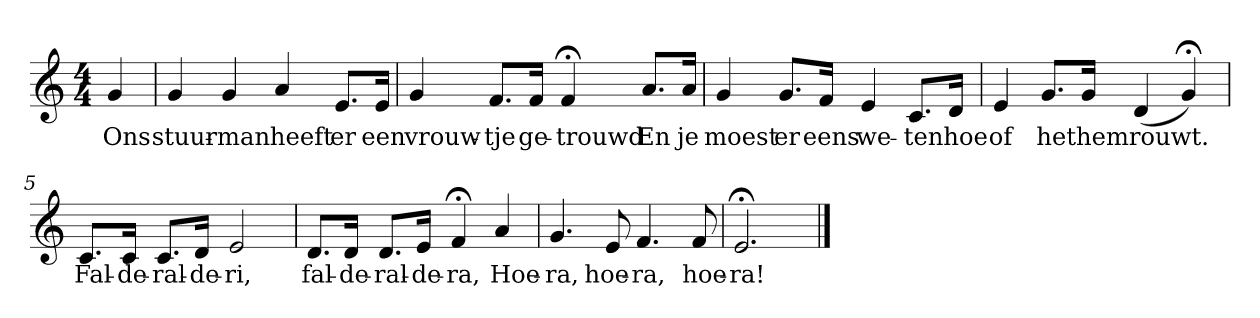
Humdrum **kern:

**kern	**text
*part1	*part1
*staff1	*staff1
*k[]	*
*C:	*
*M4/4	*
*MM120	*
=	=
4g	Ons
=1	=1
4g	stuur-
4g	-man
4a	heeft
8.eL	er
16eJk	een
=2	=2
4g	vrouw-
8.fL	-tje
16fJk	ge-
4f;<	-trouwd
8.aL	En
16aJk	je
=3	=3
4g	moest
8.gL	er
16fJk	eens
4e	we-
8.cL	-ten
16dJk	hoe
=4	=4
4e	of
8.gL	het
16gJk	hem
(4d	rouwt.
4g;<)	.
=5	=5
8.cL	Fal-
16cJk	-de-
8.cL	-ral-
16dJk	-de-
2e	-ri,
=6	=6
8.dL	fal-
16dJk	-de-
8.dL	-ral-
16eJk	-de-
4f;<	-ra,
4a	Hoe-
=7	=7
4.g	-ra,
8e	hoe-
4.f	-ra,
8f	hoe-
=8	=8
2.e;<	-ra!
==	==
*-	*-
